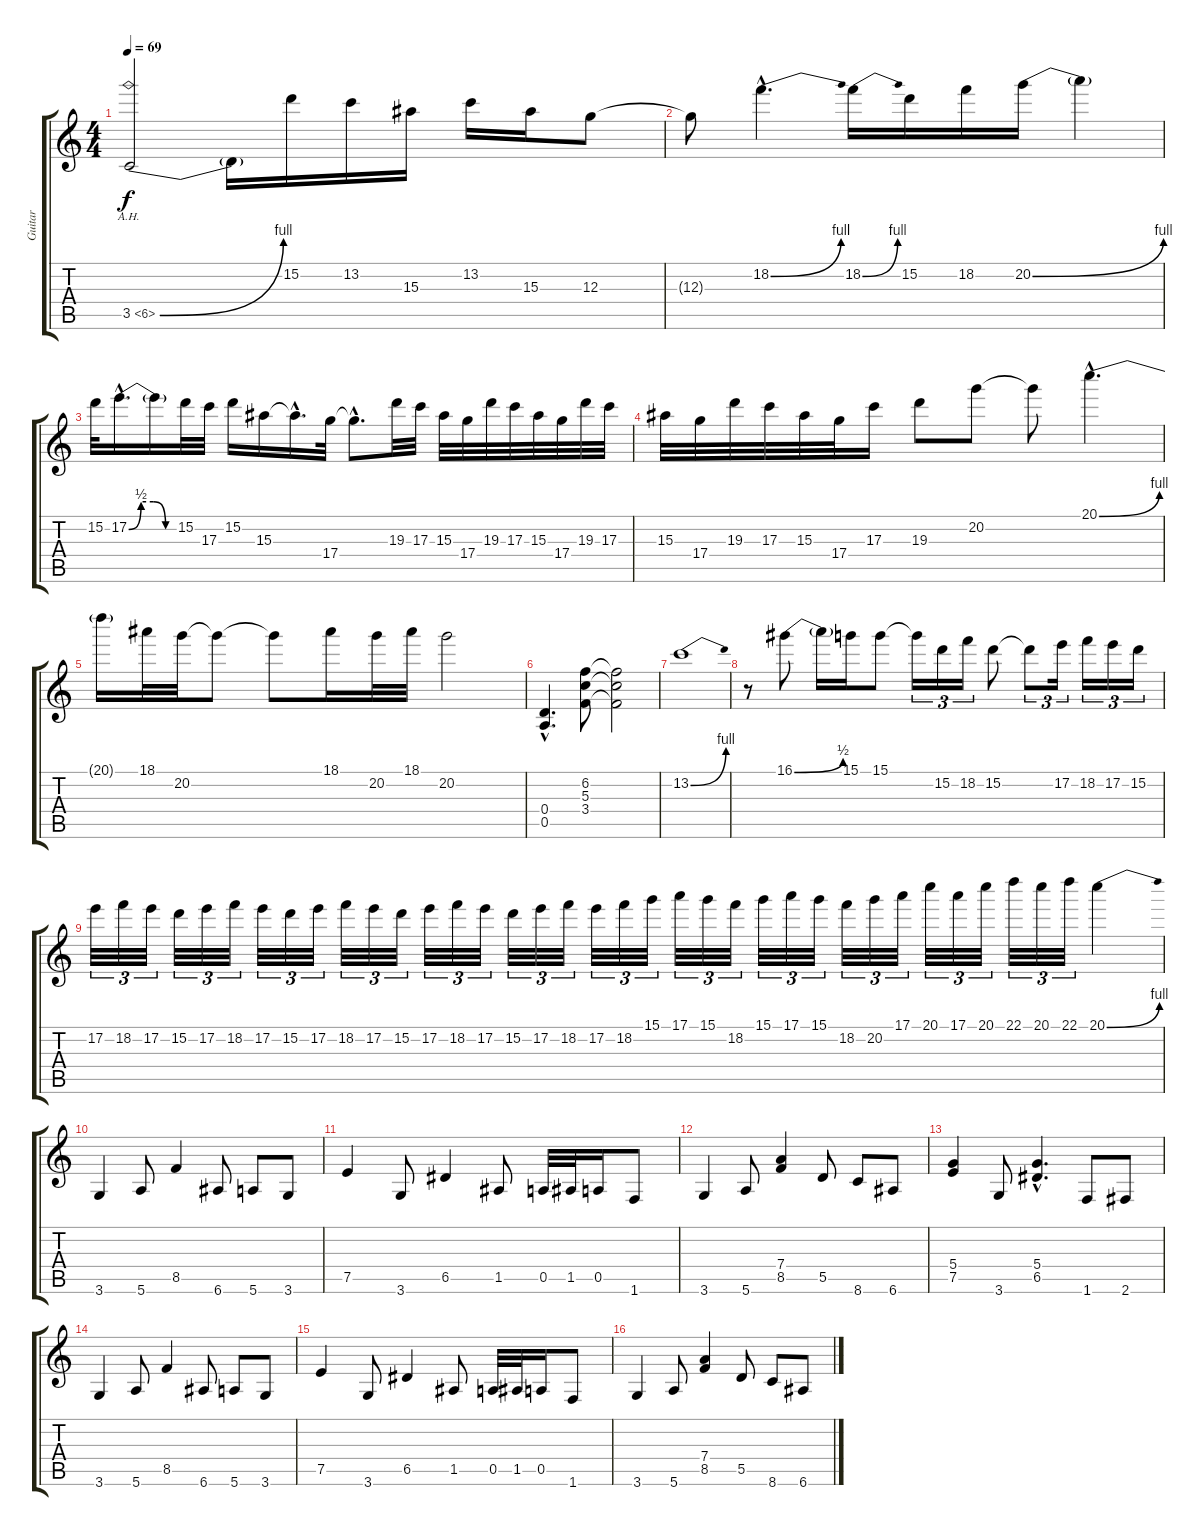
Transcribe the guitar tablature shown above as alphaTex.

\track ("Guitar" "Guitar") {instrument distortionguitar}
\staff {score tabs}
\tuning (E4 B3 G3 D3 A2 E2) {hide}
\ts (4 4)
\tempo 69
\clef g2
\ks c
3.5{be (bend 0 0 60 4) ah 3}.2{dy f} 3.5{t}.16 15.2.16 13.2.16 15.3.16 13.2.16 15.3.16 12.3.8 |
12.3{t}.8 18.2{be (bend 0 0 60 4) hac}.4{d} 18.2{be (bend 0 0 60 4)}.16 15.2.16 18.2.16 20.2{be (bend 0 0 60 4)}.16 20.2{t}.4 |
15.2.32 17.2{be (custom 0 0 15 2 30 2 45 0 60 0) hac}.16{d} 17.2{t}.16 15.2.32 17.3.32 15.2.16 15.3.16 15.3{hac t}.16{d} 17.4.32 17.4{hac t}.8{d} 19.3.32 17.3.32 15.3.32 17.4.32 19.3.32 17.3.32 15.3.32 17.4.32 19.3.32 17.3.32 |
15.3.32 17.4.32 19.3.32 17.3.32 15.3.32 17.4.32 17.3.16 19.3.8 20.2.8 20.2{t}.8 20.1{be (bend 0 0 60 4) hac}.4{d} |
20.1{t}.16 18.1.32 20.2.32 20.2{t}.8 20.2{t}.8 18.1.16 20.2.32 18.1.32 20.2.2 |
(0.4{hac} 0.5{hac}).4{d} (6.2 5.3 3.4).8 (6.2{t} 5.3{t} 3.4{t}).2 |
13.2{be (bend 0 0 60 4)}.1 |
r.8 16.1{be (bend 0 0 60 2)}.8 16.1{t}.16 15.1.16 15.1.8 15.1{t}.16{tu (3 2)} 15.2.16{tu (3 2)} 18.2.16{tu (3 2)} 15.2.8 15.2{t}.8{tu (3 2)} 17.2.16{tu (3 2)} 18.2.16{tu (3 2)} 17.2.16{tu (3 2)} 15.2.16{tu (3 2)} |
17.2.32{tu (3 2)} 18.2.32{tu (3 2)} 17.2.32{tu (3 2)} 15.2.32{tu (3 2)} 17.2.32{tu (3 2)} 18.2.32{tu (3 2)} 17.2.32{tu (3 2)} 15.2.32{tu (3 2)} 17.2.32{tu (3 2)} 18.2.32{tu (3 2)} 17.2.32{tu (3 2)} 15.2.32{tu (3 2)} 17.2.32{tu (3 2)} 18.2.32{tu (3 2)} 17.2.32{tu (3 2)} 15.2.32{tu (3 2)} 17.2.32{tu (3 2)} 18.2.32{tu (3 2)} 17.2.32{tu (3 2)} 18.2.32{tu (3 2)} 15.1.32{tu (3 2)} 17.1.32{tu (3 2)} 15.1.32{tu (3 2)} 18.2.32{tu (3 2)} 15.1.32{tu (3 2)} 17.1.32{tu (3 2)} 15.1.32{tu (3 2)} 18.2.32{tu (3 2)} 20.2.32{tu (3 2)} 17.1.32{tu (3 2)} 20.1.32{tu (3 2)} 17.1.32{tu (3 2)} 20.1.32{tu (3 2)} 22.1.32{tu (3 2)} 20.1.32{tu (3 2)} 22.1.32{tu (3 2)} 20.1{be (bend 0 0 60 4)}.4 |
3.6.4 5.6.8 8.5.4 6.6.8 5.6.8 3.6.8 |
7.5.4 3.6.8 6.5.4 1.5.8 0.5.32 1.5.32 0.5.16 1.6.8 |
3.6.4 5.6.8 (7.4 8.5).4 5.5.8 8.6.8 6.6.8 |
(5.4 7.5).4 3.6.8 (5.4{hac} 6.5{hac}).4{d} 1.6.8 2.6.8 |
3.6.4 5.6.8 8.5.4 6.6.8 5.6.8 3.6.8 |
7.5.4 3.6.8 6.5.4 1.5.8 0.5.32 1.5.32 0.5.16 1.6.8 |
3.6.4 5.6.8 (7.4 8.5).4 5.5.8 8.6.8 6.6.8
